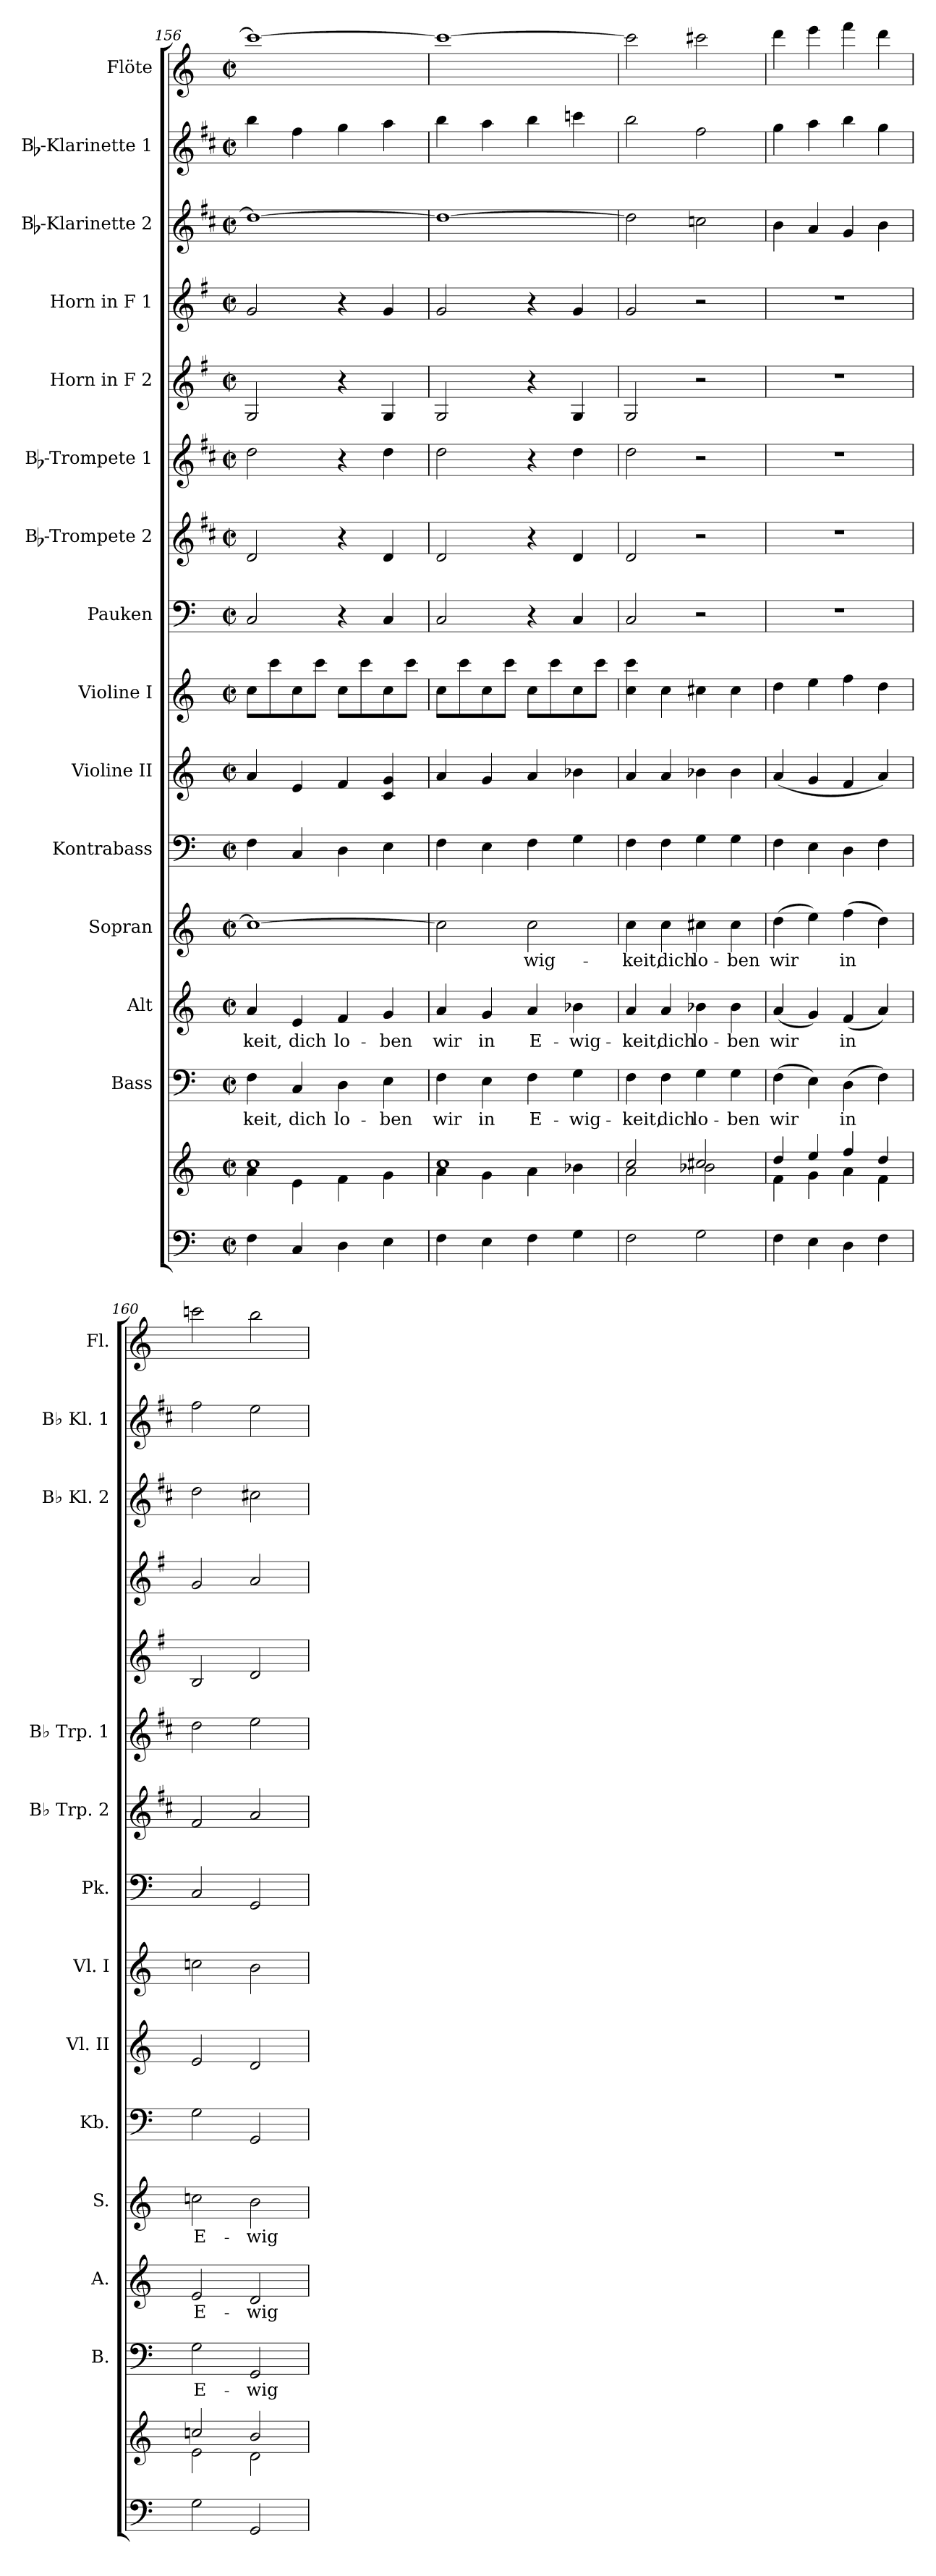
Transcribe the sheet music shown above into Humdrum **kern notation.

**kern	**kern	**kern	**text	**kern	**text	**kern	**text	**kern	**kern	**kern	**kern	**kern	**kern	**kern	**kern	**kern	**kern	**kern
*part15	*part15	*part14	*part14	*part13	*part13	*part12	*part12	*part11	*part10	*part9	*part8	*part7	*part6	*part5	*part4	*part3	*part2	*part1
*staff16	*staff15	*staff14	*staff14	*staff13	*staff13	*staff12	*staff12	*staff11	*staff10	*staff9	*staff8	*staff7	*staff6	*staff5	*staff4	*staff3	*staff2	*staff1
*	*	*I"Bass	*	*I"Alt	*	*I"Sopran	*	*I"Kontrabass	*I"Violine II	*I"Violine I	*I"Pauken	*I"Bb-Trompete 2	*I"Bb-Trompete 1	*I"Horn in F 2	*I"Horn in F 1	*I"Bb-Klarinette 2	*I"Bb-Klarinette 1	*I"Flöte
*	*	*I'B.	*	*I'A.	*	*I'S.	*	*I'Kb.	*I'Vl. II	*I'Vl. I	*I'Pk.	*I'Bb Trp. 2	*I'Bb Trp. 1	*	*	*I'Bb Kl. 2	*I'Bb Kl. 1	*I'Fl.
*clefF4	*clefG2	*clefF4	*	*clefG2	*	*clefG2	*	*clefF4	*clefG2	*clefG2	*clefF4	*clefG2	*clefG2	*clefG2	*clefG2	*clefG2	*clefG2	*clefG2
*	*	*	*	*	*	*	*	*ITrd7c12	*	*	*	*ITrd1c2	*ITrd1c2	*ITrd4c7	*ITrd4c7	*ITrd1c2	*ITrd1c2	*
*k[]	*k[]	*k[]	*	*k[]	*	*k[]	*	*k[]	*k[]	*k[]	*k[]	*k[]	*k[]	*k[]	*k[]	*k[]	*k[]	*k[]
*C:	*C:	*C:	*	*C:	*	*C:	*	*C:	*C:	*C:	*C:	*C:	*C:	*C:	*C:	*C:	*C:	*C:
*M2/2	*M2/2	*M2/2	*	*M2/2	*	*M2/2	*	*M2/2	*M2/2	*M2/2	*M2/2	*M2/2	*M2/2	*M2/2	*M2/2	*M2/2	*M2/2	*M2/2
*met(c|)	*met(c|)	*met(c|)	*	*met(c|)	*	*met(c|)	*	*met(c|)	*met(c|)	*met(c|)	*met(c|)	*met(c|)	*met(c|)	*met(c|)	*met(c|)	*met(c|)	*met(c|)	*met(c|)
=156	=156	=156	=156	=156	=156	=156	=156	=156	=156	=156	=156	=156	=156	=156	=156	=156	=156	=156
*	*^	*	*	*	*	*	*	*	*	*	*	*	*	*	*	*	*	*
!	!	!	!	!LO:LY:b	!	!LO:LY:b	!	!	!	!	!	!	!	!	!	!	!	!	!
4F\	1cc	4a\	4F\	-keit,	4a/	-keit,	1cc_	.	4FF\	4a/	8cc\L	2C/	2c/	2cc\	2C/	2c/	1cc_	4aa\	1ccc_
.	.	.	.	.	.	.	.	.	.	.	8ccc\	.	.	.	.	.	.	.	.
!	!	!	!	!LO:LY:b	!	!LO:LY:b	!	!	!	!	!	!	!	!	!	!	!	!	!
4C/	.	4e\	4C/	dich	4e/	dich	.	.	4CC/	4e/	8cc\	.	.	.	.	.	.	4ee\	.
.	.	.	.	.	.	.	.	.	.	.	8ccc\J	.	.	.	.	.	.	.	.
!	!	!	!	!LO:LY:b	!	!LO:LY:b	!	!	!	!	!	!	!	!	!	!	!	!	!
4D\	.	4f\	4D\	lo-	4f/	lo-	.	.	4DD\	4f/	8cc\L	4r	4r	4r	4r	4r	.	4ff\	.
.	.	.	.	.	.	.	.	.	.	.	8ccc\	.	.	.	.	.	.	.	.
!	!	!	!	!LO:LY:b	!	!LO:LY:b	!	!	!	!	!	!	!	!	!	!	!	!	!
4E\	.	4g\	4E\	-ben	4g/	-ben	.	.	4EE\	4c/ 4g/	8cc\	4C/	4c/	4cc\	4C/	4c/	.	4gg\	.
.	.	.	.	.	.	.	.	.	.	.	8ccc\J	.	.	.	.	.	.	.	.
=157	=157	=157	=157	=157	=157	=157	=157	=157	=157	=157	=157	=157	=157	=157	=157	=157	=157	=157	=157
!	!	!	!	!LO:LY:b	!	!LO:LY:b	!	!	!	!	!	!	!	!	!	!	!	!	!
4F\	1cc	4a\	4F\	wir	4a/	wir	2cc\]	.	4FF\	4a/	8cc\L	2C/	2c/	2cc\	2C/	2c/	1cc_	4aa\	1ccc_
.	.	.	.	.	.	.	.	.	.	.	8ccc\	.	.	.	.	.	.	.	.
!	!	!	!	!LO:LY:b	!	!LO:LY:b	!	!	!	!	!	!	!	!	!	!	!	!	!
4E\	.	4g\	4E\	in	4g/	in	.	.	4EE\	4g/	8cc\	.	.	.	.	.	.	4gg\	.
.	.	.	.	.	.	.	.	.	.	.	8ccc\J	.	.	.	.	.	.	.	.
!	!	!	!	!LO:LY:b	!	!LO:LY:b	!	!LO:LY:b	!	!	!	!	!	!	!	!	!	!	!
4F\	.	4a\	4F\	E-	4a/	E-	2cc\	-wig-	4FF\	4a/	8cc\L	4r	4r	4r	4r	4r	.	4aa\	.
.	.	.	.	.	.	.	.	.	.	.	8ccc\	.	.	.	.	.	.	.	.
!	!	!	!	!LO:LY:b	!	!LO:LY:b	!	!	!	!	!	!	!	!	!	!	!	!	!
4G\	.	4b-X\	4G\	-wig-	4b-X\	-wig-	.	.	4GG\	4b-X\	8cc\	4C/	4c/	4cc\	4C/	4c/	.	4bb-X\	.
.	.	.	.	.	.	.	.	.	.	.	8ccc\J	.	.	.	.	.	.	.	.
!!LO:PB:g=z
=158	=158	=158	=158	=158	=158	=158	=158	=158	=158	=158	=158	=158	=158	=158	=158	=158	=158	=158	=158
!	!	!	!	!LO:LY:b	!	!LO:LY:b	!	!LO:LY:b	!	!	!	!	!	!	!	!	!	!	!
2F\	2cc/	2a\	4F\	-keit,	4a/	-keit,	4cc\	-keit,	4FF\	4a/	4cc\ 4ccc\	2C/	2c/	2cc\	2C/	2c/	2cc\]	2aa\	2ccc\]
!	!	!	!	!LO:LY:b	!	!LO:LY:b	!	!LO:LY:b	!	!	!	!	!	!	!	!	!	!	!
.	.	.	4F\	dich	4a/	dich	4cc\	dich	4FF\	4a/	4cc\	.	.	.	.	.	.	.	.
!	!	!	!	!LO:LY:b	!	!LO:LY:b	!	!LO:LY:b	!	!	!	!	!	!	!	!	!	!	!
2G\	2cc#X/	2b-X\	4G\	lo-	4b-X\	lo-	4cc#X\	lo-	4GG\	4b-X\	4cc#X\	2r	2r	2r	2r	2r	2b-X\	2ee\	2ccc#X\
!	!	!	!	!LO:LY:b	!	!LO:LY:b	!	!LO:LY:b	!	!	!	!	!	!	!	!	!	!	!
.	.	.	4G\	-ben	4b-\	-ben	4cc#\	-ben	4GG\	4b-\	4cc#\	.	.	.	.	.	.	.	.
=159	=159	=159	=159	=159	=159	=159	=159	=159	=159	=159	=159	=159	=159	=159	=159	=159	=159	=159	=159
!	!	!	!	!LO:LY:b	!	!LO:LY:b	!	!LO:LY:b	!	!	!	!	!	!	!	!	!	!	!
4F\	4dd/	4f\	(>4F\	wir	(<4a/	wir	(>4dd\	wir	4FF\	(<4a/	4dd\	1r	1r	1r	1r	1r	4a\	4ff\	4ddd\
4E\	4ee/	4g\	4E\)	.	4g/)	.	4ee\)	.	4EE\	4g/	4ee\	.	.	.	.	.	4g/	4gg\	4eee\
!	!	!	!	!LO:LY:b	!	!LO:LY:b	!	!LO:LY:b	!	!	!	!	!	!	!	!	!	!	!
4D\	4ff/	4a\	(>4D\	in	(<4f/	in	(>4ff\	in	4DD\	4f/	4ff\	.	.	.	.	.	4f/	4aa\	4fff\
4F\	4dd/	4f\	4F\)	.	4a/)	.	4dd\)	.	4FF\	4a/)	4dd\	.	.	.	.	.	4a\	4ff\	4ddd\
=160	=160	=160	=160	=160	=160	=160	=160	=160	=160	=160	=160	=160	=160	=160	=160	=160	=160	=160	=160
!	!	!	!	!LO:LY:b	!	!LO:LY:b	!	!LO:LY:b	!	!	!	!	!	!	!	!	!	!	!
2G\	2ccn/	2e\	2G\	E-	2e/	E-	2ccn\	E-	2GG\	2e/	2ccn\	2C/	2e/	2cc\	2E/	2c/	2cc\	2ee\	2cccn\
!	!	!	!	!LO:LY:b	!	!LO:LY:b	!	!LO:LY:b	!	!	!	!	!	!	!	!	!	!	!
2GG/	2b/	2d\	2GG/	-wig-	2d/	-wig-	2b\	-wig-	2GGG/	2d/	2b\	2GG/	2g/	2dd\	2G/	2d/	2bn\	2dd\	2bb\
*	*v	*v	*	*	*	*	*	*	*	*	*	*	*	*	*	*	*	*	*
=	=	=	=	=	=	=	=	=	=	=	=	=	=	=	=	=	=	=
*-	*-	*-	*-	*-	*-	*-	*-	*-	*-	*-	*-	*-	*-	*-	*-	*-	*-	*-
